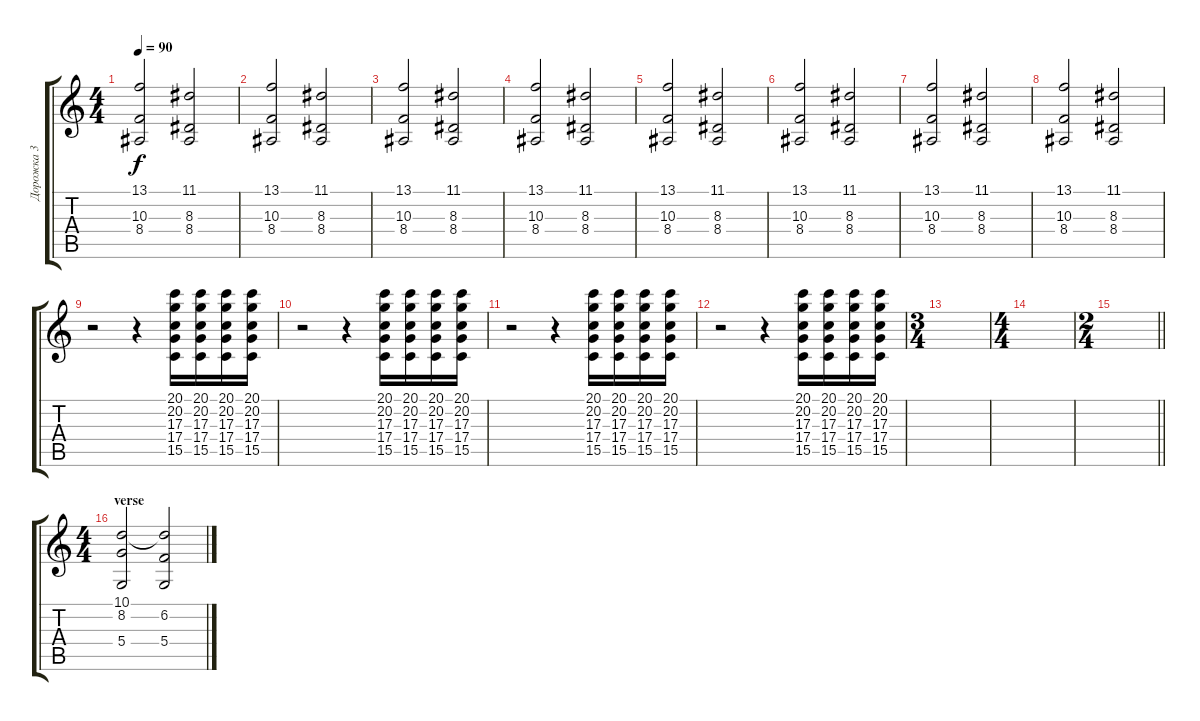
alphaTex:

\track ("Дорожка 3" "Дорожка 3") {instrument pad2warm}
\staff {score tabs}
\tuning (E4 B3 G3 D3 A2 E2) {hide}
\ts (4 4)
\tempo 90
\clef g2
\ks c
(13.1 10.3 8.4).2{dy f} (11.1 8.3 8.4).2 |
(13.1 10.3 8.4).2 (11.1 8.3 8.4).2 |
(13.1 10.3 8.4).2 (11.1 8.3 8.4).2 |
(13.1 10.3 8.4).2 (11.1 8.3 8.4).2 |
(13.1 10.3 8.4).2 (11.1 8.3 8.4).2 |
(13.1 10.3 8.4).2 (11.1 8.3 8.4).2 |
(13.1 10.3 8.4).2 (11.1 8.3 8.4).2 |
(13.1 10.3 8.4).2 (11.1 8.3 8.4).2 |
r.2 r.4 (20.1 20.2 17.3 17.4 15.5).16 (20.1 20.2 17.3 17.4 15.5).16 (20.1 20.2 17.3 17.4 15.5).16 (20.1 20.2 17.3 17.4 15.5).16 |
r.2 r.4 (20.1 20.2 17.3 17.4 15.5).16 (20.1 20.2 17.3 17.4 15.5).16 (20.1 20.2 17.3 17.4 15.5).16 (20.1 20.2 17.3 17.4 15.5).16 |
r.2 r.4 (20.1 20.2 17.3 17.4 15.5).16 (20.1 20.2 17.3 17.4 15.5).16 (20.1 20.2 17.3 17.4 15.5).16 (20.1 20.2 17.3 17.4 15.5).16 |
r.2 r.4 (20.1 20.2 17.3 17.4 15.5).16 (20.1 20.2 17.3 17.4 15.5).16 (20.1 20.2 17.3 17.4 15.5).16 (20.1 20.2 17.3 17.4 15.5).16 |
\ts (3 4)
|
\ts (4 4)
|
\ts (2 4)
\barLineRight lightlight
|
\ts (4 4)
\section ("" "verse")
(10.1 8.2 5.4).2 (10.1{t} 6.2 5.4).2
